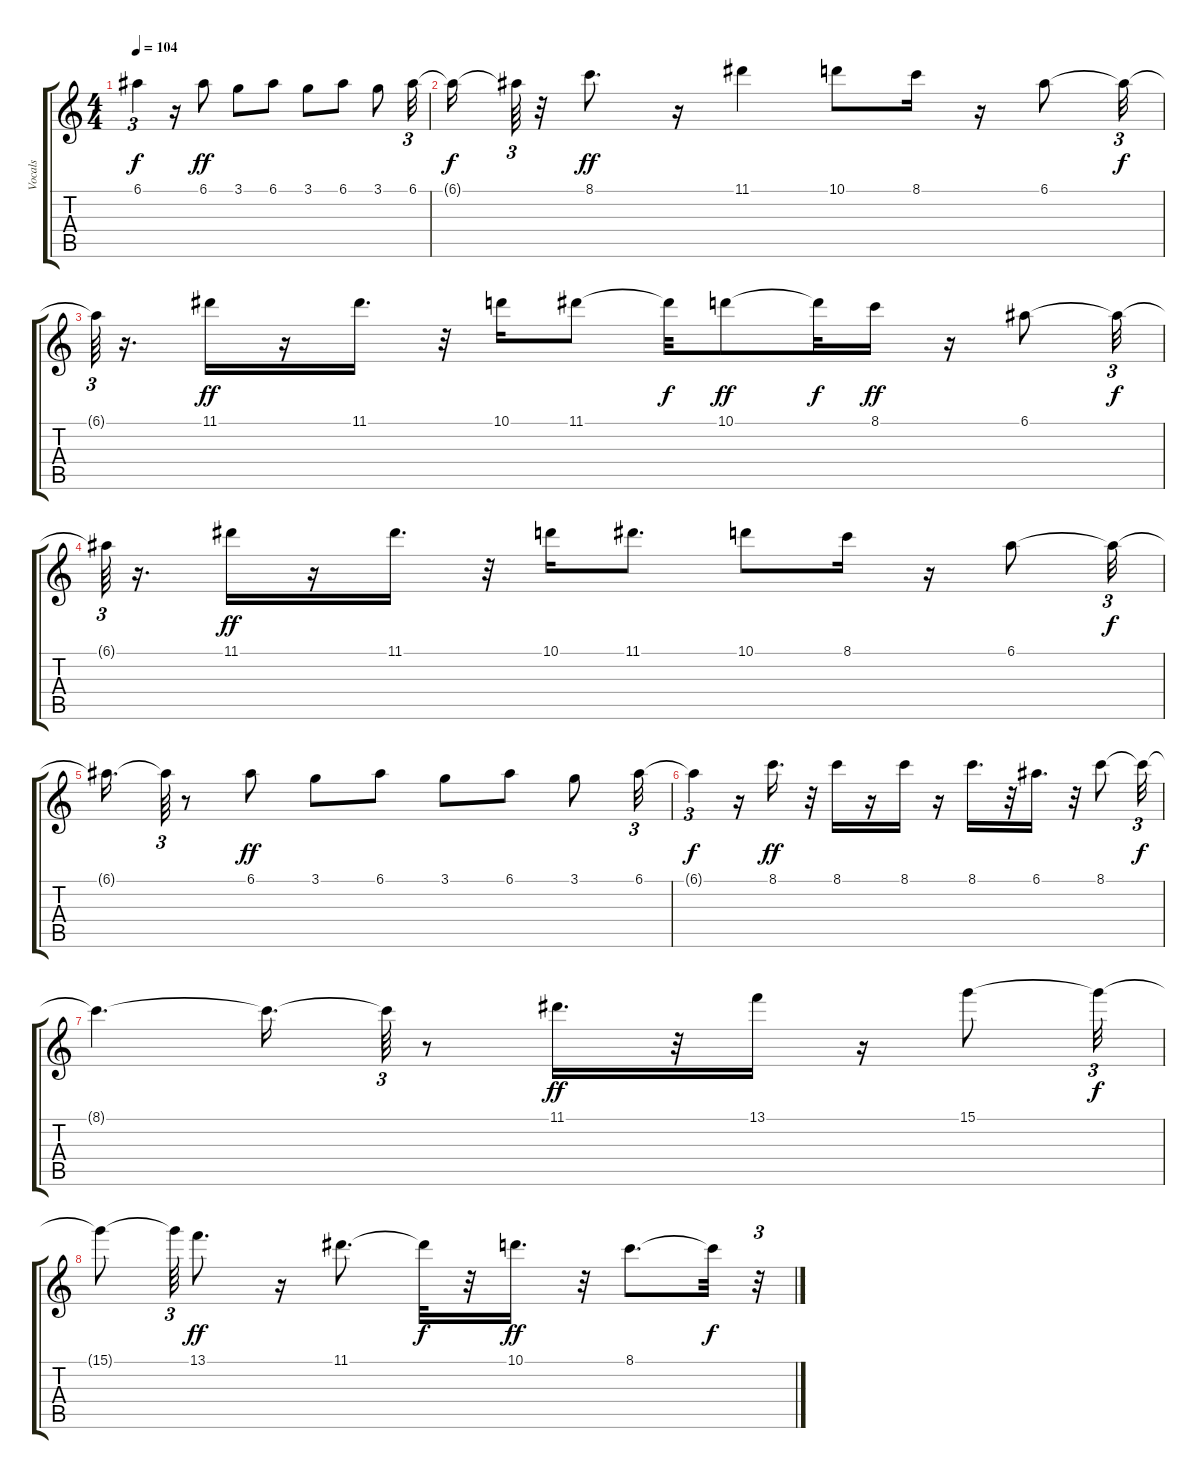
\track ("Vocals" "Vocals") {instrument acousticguitarnylon}
\staff {score tabs}
\tuning (E4 B3 G3 D3 A2 E2) {hide}
\ts (4 4)
\tempo 104
\clef g2
\ks c
6.1{t}.4{tu (3 2) dy f} r.16 6.1.8{dy ff} 3.1.8 6.1.8 3.1.8 6.1.8 3.1.8 6.1.32{tu (3 2)} |
6.1{t}.16{dy f} 6.1{t}.64{tu (3 2)} r.32 8.1.8{d dy ff} r.16 11.1.4 10.1.8 8.1.16 r.16 6.1.8 6.1{t}.32{tu (3 2) dy f} |
6.1{t}.64{tu (3 2)} r.16{d} 11.1.16{dy ff} r.16 11.1.16{d} r.32 10.1.16 11.1.8 11.1{t}.32{dy f} 10.1.8{dy ff} 10.1{t}.32{dy f} 8.1.16{dy ff} r.16 6.1.8 6.1{t}.32{tu (3 2) dy f} |
6.1{t}.64{tu (3 2)} r.16{d} 11.1.16{dy ff} r.16 11.1.16{d} r.32 10.1.16 11.1.8{d} 10.1.8 8.1.16 r.16 6.1.8 6.1{t}.32{tu (3 2) dy f} |
6.1{t}.16{d} 6.1{t}.64{tu (3 2)} r.8 6.1.8{dy ff} 3.1.8 6.1.8 3.1.8 6.1.8 3.1.8 6.1.32{tu (3 2)} |
6.1{t}.4{tu (3 2) dy f} r.16 8.1.16{d dy ff} r.32 8.1.16 r.16 8.1.16 r.16 8.1.16{d} r.32 6.1.16{d} r.32 8.1.8 8.1{t}.32{tu (3 2) dy f} |
8.1{t}.4{d} 8.1{t}.16{d} 8.1{t}.64{tu (3 2)} r.8 11.1.16{d dy ff} r.32 13.1.16 r.16 15.1.8 15.1{t}.32{tu (3 2) dy f} |
15.1{t}.8 15.1{t}.64{tu (3 2)} 13.1.8{d dy ff} r.16 11.1.8{d} 11.1{t}.32{dy f} r.32 10.1.16{d dy ff} r.32 8.1.8{d} 8.1{t}.32{dy f} r.32{tu (3 2)}
